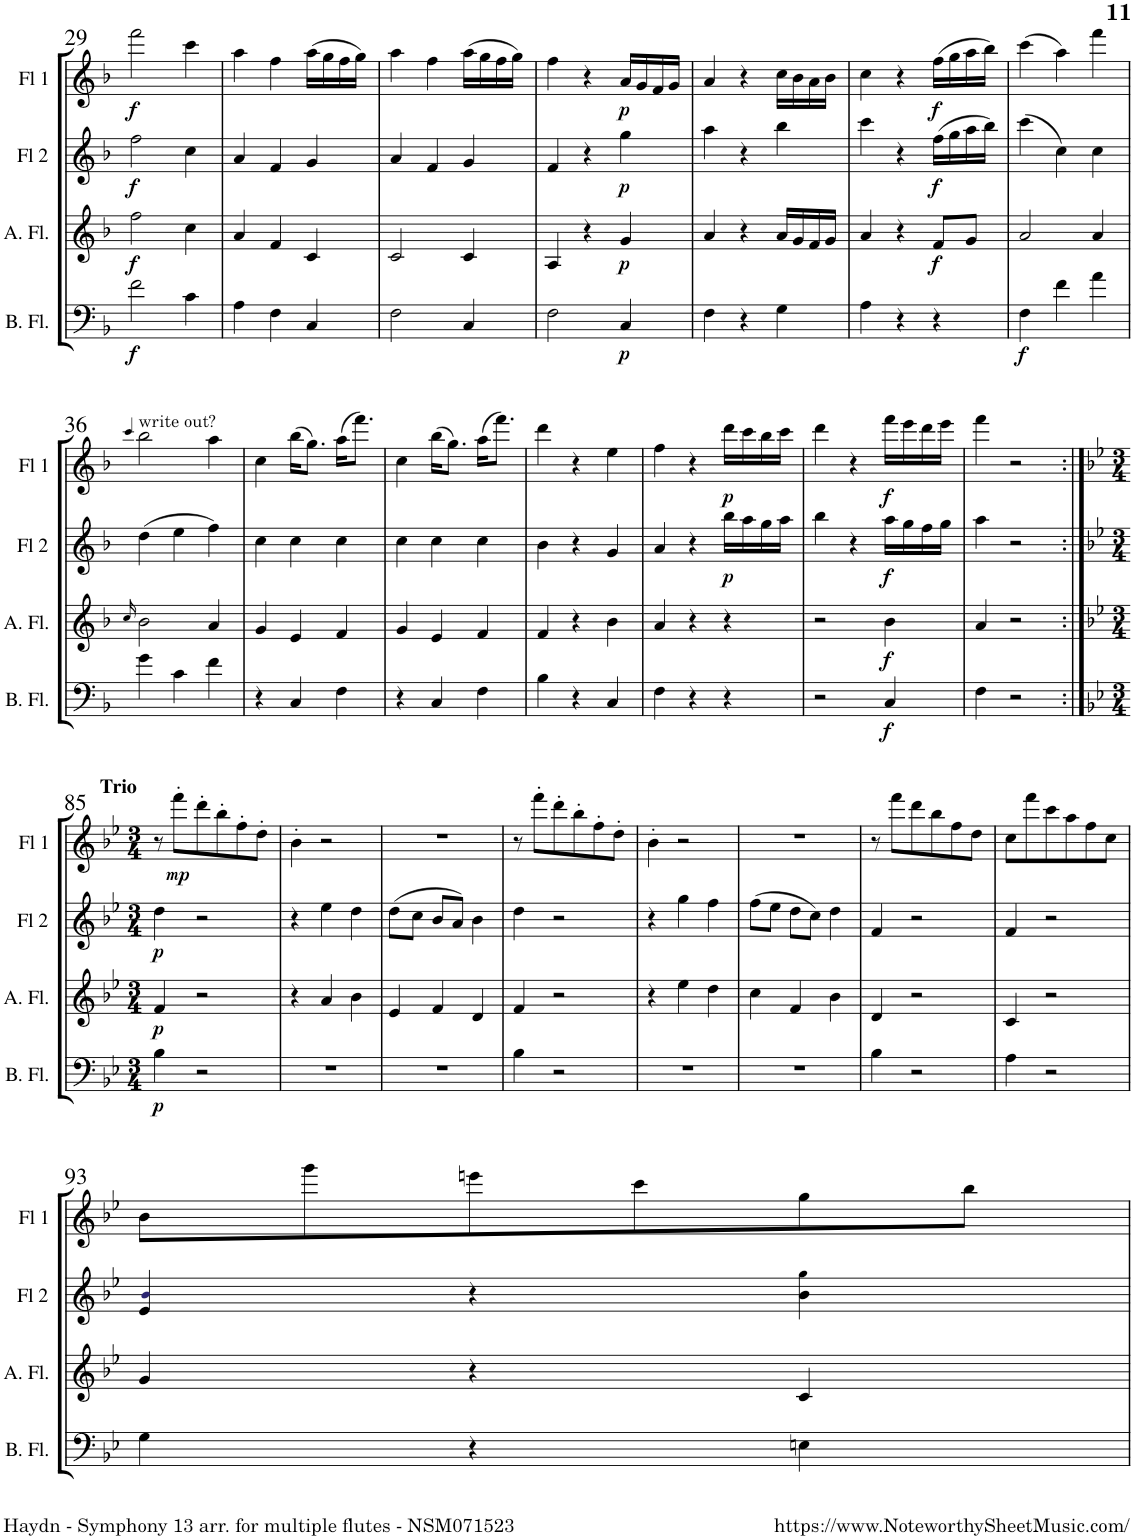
**kern	**dynam	**kern	**dynam	**kern	**dynam	**kern	**dynam
*part4	*part4	*part3	*part3	*part2	*part2	*part1	*part1
*staff4	*staff4	*staff3	*staff3	*staff2	*staff2	*staff1	*staff1
*I"Bass Flute	*	*I"Alto Flute	*	*I"Flute 2	*	*I"Flute 1	*
*I'B. Fl.	*	*I'A. Fl.	*	*I'Fl 2	*	*I'Fl 1	*
!!LO:PB:g=z
*clefF4	*	*clefG2	*	*clefG2	*	*clefG2	*
*k[b-]	*	*k[b-]	*	*k[b-]	*	*k[b-]	*
*M3/4	*	*M3/4	*	*M3/4	*	*M3/4	*
=29	=29	=29	=29	=29	=29	=29	=29
!	!LO:DY:b	!	!LO:DY:b	!	!LO:DY:b	!	!LO:DY:b
2f\	f	2ff\	f	2ff\	f	2fff\	f
4c\	.	4cc\	.	4cc\	.	4ccc\	.
=30	=30	=30	=30	=30	=30	=30	=30
4A\	.	4a/	.	4a/	.	4aa\	.
4F\	.	4f/	.	4f/	.	4ff\	.
4C/	.	4c/	.	4g/	.	(16aa\LL	.
.	.	.	.	.	.	16gg\	.
.	.	.	.	.	.	16ff\	.
.	.	.	.	.	.	16gg\JJ)	.
=31	=31	=31	=31	=31	=31	=31	=31
2F\	.	2c/	.	4a/	.	4aa\	.
.	.	.	.	4f/	.	4ff\	.
4C/	.	4c/	.	4g/	.	(16aa\LL	.
.	.	.	.	.	.	16gg\	.
.	.	.	.	.	.	16ff\	.
.	.	.	.	.	.	16gg\JJ)	.
=32	=32	=32	=32	=32	=32	=32	=32
2F\	.	4A/	.	4f/	.	4ff\	.
.	.	4r	.	4r	.	4r	.
!	!LO:DY:b	!	!LO:DY:b	!	!LO:DY:b	!	!LO:DY:b
4C/	p	4g/	p	4gg\	p	16a/LL	p
.	.	.	.	.	.	16g/	.
.	.	.	.	.	.	16f/	.
.	.	.	.	.	.	16g/JJ	.
=33	=33	=33	=33	=33	=33	=33	=33
4F\	.	4a/	.	4aa\	.	4a/	.
4r	.	4r	.	4r	.	4r	.
4G\	.	16a/LL	.	4bb-\	.	16cc\LL	.
.	.	16g/	.	.	.	16b-\	.
.	.	16f/	.	.	.	16a\	.
.	.	16g/JJ	.	.	.	16b-\JJ	.
=34	=34	=34	=34	=34	=34	=34	=34
4A\	.	4a/	.	4ccc\	.	4cc\	.
4r	.	4r	.	4r	.	4r	.
!	!	!	!LO:DY:b	!	!LO:DY:b	!	!LO:DY:b
4r	.	8f/L	f	(16ff\LL	f	(16ff\LL	f
.	.	.	.	16gg\	.	16gg\	.
.	.	8g/J	.	16aa\	.	16aa\	.
.	.	.	.	16bb-\JJ)	.	16bb-\JJ)	.
=35	=35	=35	=35	=35	=35	=35	=35
!	!LO:DY:b	!	!	!	!	!	!
4F\	f	2a/	.	(4ccc\	.	(4ccc\	.
4f\	.	.	.	4cc\)	.	4aa\)	.
4a\	.	4a/	.	4cc\	.	4fff\	.
!!LO:LB:g=z
=36	=36	=36	=36	=36	=36	=36	=36
.	.	16qcc/	.	.	.	4qccc/	.
!	!	!	!	!	!	!LO:TX:a:t=write out?	!
4g\	.	2b-\	.	(4dd\	.	2bb-\	.
4c\	.	.	.	4ee\	.	.	.
4f\	.	4a/	.	4ff\)	.	4aa\	.
=37	=37	=37	=37	=37	=37	=37	=37
4r	.	4g/	.	4cc\	.	4cc\	.
4C/	.	4e/	.	4cc\	.	(16bb-\KL	.
.	.	.	.	.	.	8.gg\J)	.
4F\	.	4f/	.	4cc\	.	(16aa\KL	.
.	.	.	.	.	.	8.fff\J)	.
=38	=38	=38	=38	=38	=38	=38	=38
4r	.	4g/	.	4cc\	.	4cc\	.
4C/	.	4e/	.	4cc\	.	(16bb-\KL	.
.	.	.	.	.	.	8.gg\J)	.
4F\	.	4f/	.	4cc\	.	(16aa\KL	.
.	.	.	.	.	.	8.fff\J)	.
=39	=39	=39	=39	=39	=39	=39	=39
4B-\	.	4f/	.	4b-\	.	4ddd\	.
4r	.	4r	.	4r	.	4r	.
4C/	.	4b-\	.	4g/	.	4ee\	.
=40	=40	=40	=40	=40	=40	=40	=40
4F\	.	4a/	.	4a/	.	4ff\	.
4r	.	4r	.	4r	.	4r	.
!	!	!	!	!	!LO:DY:b	!	!LO:DY:b
4r	.	4r	.	16bb-\LL	p	16ddd\LL	p
.	.	.	.	16aa\	.	16ccc\	.
.	.	.	.	16gg\	.	16bb-\	.
.	.	.	.	16aa\JJ	.	16ccc\JJ	.
=41	=41	=41	=41	=41	=41	=41	=41
2r	.	2r	.	4bb-\	.	4ddd\	.
.	.	.	.	4r	.	4r	.
!	!LO:DY:b	!	!LO:DY:b	!	!LO:DY:b	!	!LO:DY:b
4C/	f	4b-\	f	16aa\LL	f	16fff\LL	f
.	.	.	.	16gg\	.	16eee\	.
.	.	.	.	16ff\	.	16ddd\	.
.	.	.	.	16gg\JJ	.	16eee\JJ	.
=42	=42	=42	=42	=42	=42	=42	=42
4F\	.	4a/	.	4aa\	.	4fff\	.
2r	.	2r	.	2r	.	2r	.
!!LO:LB:g=z
=85:|!	=85:|!	=85:|!	=85:|!	=85:|!	=85:|!	=85:|!	=85:|!
*k[b-e-]	*	*k[b-e-]	*	*k[b-e-]	*	*k[b-e-]	*
*M3/4	*	*M3/4	*	*M3/4	*	*M3/4	*
!	!	!	!	!	!	!LO:TX:a:B:t=Trio	!
!	!LO:DY:b	!	!LO:DY:b	!	!LO:DY:b	!	!
4B-\	p	4f/	p	4dd\	p	8r	.
!	!	!	!	!	!	!	!LO:DY:b
.	.	.	.	.	.	8fff'\L	mp
2r	.	2r	.	2r	.	8ddd'\	.
.	.	.	.	.	.	8bb-'\	.
.	.	.	.	.	.	8ff'\	.
.	.	.	.	.	.	8dd'\J	.
=86	=86	=86	=86	=86	=86	=86	=86
2.r	.	4r	.	4r	.	4b-'\	.
.	.	4a/	.	4ee-\	.	2r	.
.	.	4b-\	.	4dd\	.	.	.
=87	=87	=87	=87	=87	=87	=87	=87
2.r	.	4e-/	.	(8dd\L	.	2.r	.
.	.	.	.	8cc\J	.	.	.
.	.	4f/	.	8b-/L	.	.	.
.	.	.	.	8a/J)	.	.	.
.	.	4d/	.	4b-\	.	.	.
=88	=88	=88	=88	=88	=88	=88	=88
4B-\	.	4f/	.	4dd\	.	8r	.
.	.	.	.	.	.	8fff'\L	.
2r	.	2r	.	2r	.	8ddd'\	.
.	.	.	.	.	.	8bb-'\	.
.	.	.	.	.	.	8ff'\	.
.	.	.	.	.	.	8dd'\J	.
=89	=89	=89	=89	=89	=89	=89	=89
2.r	.	4r	.	4r	.	4b-'\	.
.	.	4ee-\	.	4gg\	.	2r	.
.	.	4dd\	.	4ff\	.	.	.
=90	=90	=90	=90	=90	=90	=90	=90
2.r	.	4cc\	.	(8ff\L	.	2.r	.
.	.	.	.	8ee-\J	.	.	.
.	.	4f/	.	8dd\L	.	.	.
.	.	.	.	8cc\J)	.	.	.
.	.	4b-\	.	4dd\	.	.	.
=91	=91	=91	=91	=91	=91	=91	=91
4B-\	.	4d/	.	4f/	.	8r	.
.	.	.	.	.	.	8fff\L	.
2r	.	2r	.	2r	.	8ddd\	.
.	.	.	.	.	.	8bb-\	.
.	.	.	.	.	.	8ff\	.
.	.	.	.	.	.	8dd\J	.
=92	=92	=92	=92	=92	=92	=92	=92
4A\	.	4c/	.	4f/	.	8cc\L	.
.	.	.	.	.	.	8fff\	.
2r	.	2r	.	2r	.	8ccc\	.
.	.	.	.	.	.	8aa\	.
.	.	.	.	.	.	8ff\	.
.	.	.	.	.	.	8cc\J	.
!!LO:LB:g=z
=93	=93	=93	=93	=93	=93	=93	=93
4G\	.	4g/	.	4e-/ 4b-!i/	.	8b-\L	.
.	.	.	.	.	.	8ggg\	.
4r	.	4r	.	4r	.	8eeen\	.
.	.	.	.	.	.	8ccc\	.
4En\	.	4c/	.	4b-\ 4gg!\	.	8gg\	.
.	.	.	.	.	.	8bb-\J	.
=	=	=	=	=	=	=	=
*-	*-	*-	*-	*-	*-	*-	*-
